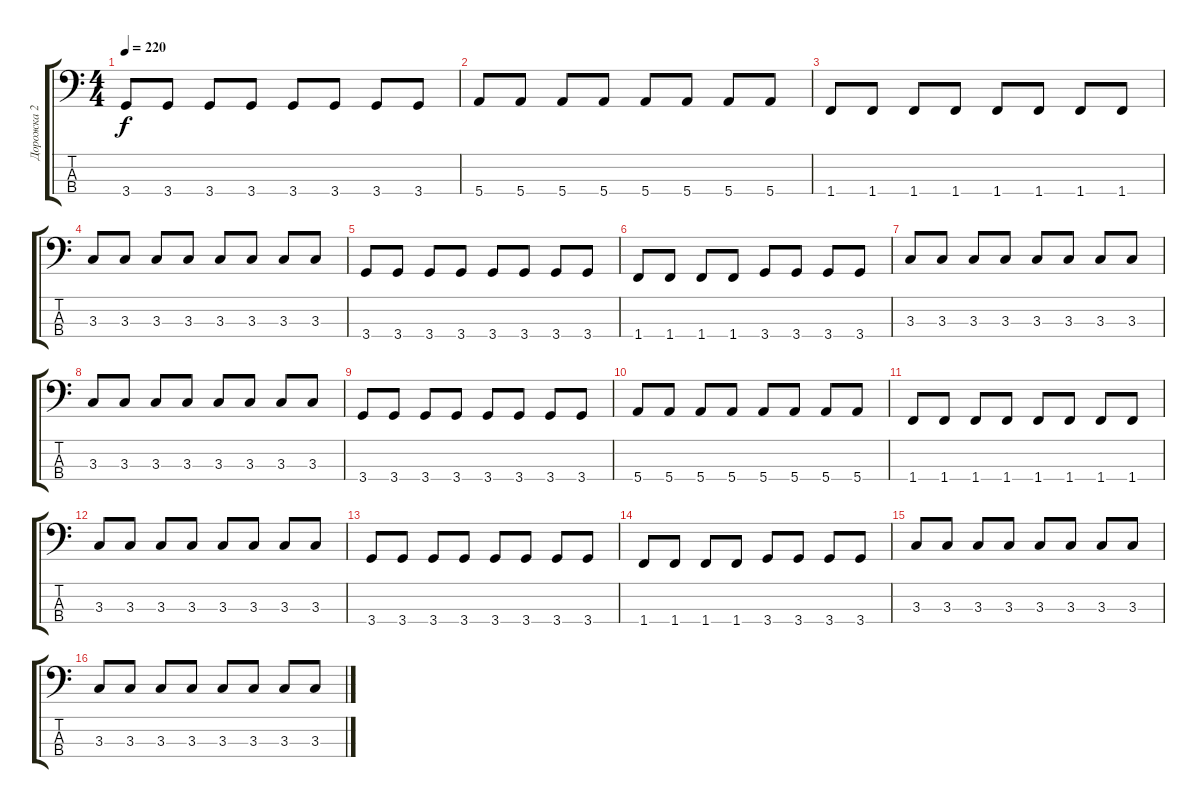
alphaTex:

\track ("Дорожка 2" "Дорожка 2") {instrument electricbasspick}
\staff {score tabs}
\tuning (G2 D2 A1 E1) {hide}
\ts (4 4)
\tempo 220
\clef f4
\ks c
3.4.8{dy f} 3.4.8 3.4.8 3.4.8 3.4.8 3.4.8 3.4.8 3.4.8 |
5.4.8 5.4.8 5.4.8 5.4.8 5.4.8 5.4.8 5.4.8 5.4.8 |
1.4.8 1.4.8 1.4.8 1.4.8 1.4.8 1.4.8 1.4.8 1.4.8 |
3.3.8 3.3.8 3.3.8 3.3.8 3.3.8 3.3.8 3.3.8 3.3.8 |
3.4.8 3.4.8 3.4.8 3.4.8 3.4.8 3.4.8 3.4.8 3.4.8 |
1.4.8 1.4.8 1.4.8 1.4.8 3.4.8 3.4.8 3.4.8 3.4.8 |
3.3.8 3.3.8 3.3.8 3.3.8 3.3.8 3.3.8 3.3.8 3.3.8 |
3.3.8 3.3.8 3.3.8 3.3.8 3.3.8 3.3.8 3.3.8 3.3.8 |
3.4.8 3.4.8 3.4.8 3.4.8 3.4.8 3.4.8 3.4.8 3.4.8 |
5.4.8 5.4.8 5.4.8 5.4.8 5.4.8 5.4.8 5.4.8 5.4.8 |
1.4.8 1.4.8 1.4.8 1.4.8 1.4.8 1.4.8 1.4.8 1.4.8 |
3.3.8 3.3.8 3.3.8 3.3.8 3.3.8 3.3.8 3.3.8 3.3.8 |
3.4.8 3.4.8 3.4.8 3.4.8 3.4.8 3.4.8 3.4.8 3.4.8 |
1.4.8 1.4.8 1.4.8 1.4.8 3.4.8 3.4.8 3.4.8 3.4.8 |
3.3.8 3.3.8 3.3.8 3.3.8 3.3.8 3.3.8 3.3.8 3.3.8 |
3.3.8 3.3.8 3.3.8 3.3.8 3.3.8 3.3.8 3.3.8 3.3.8
